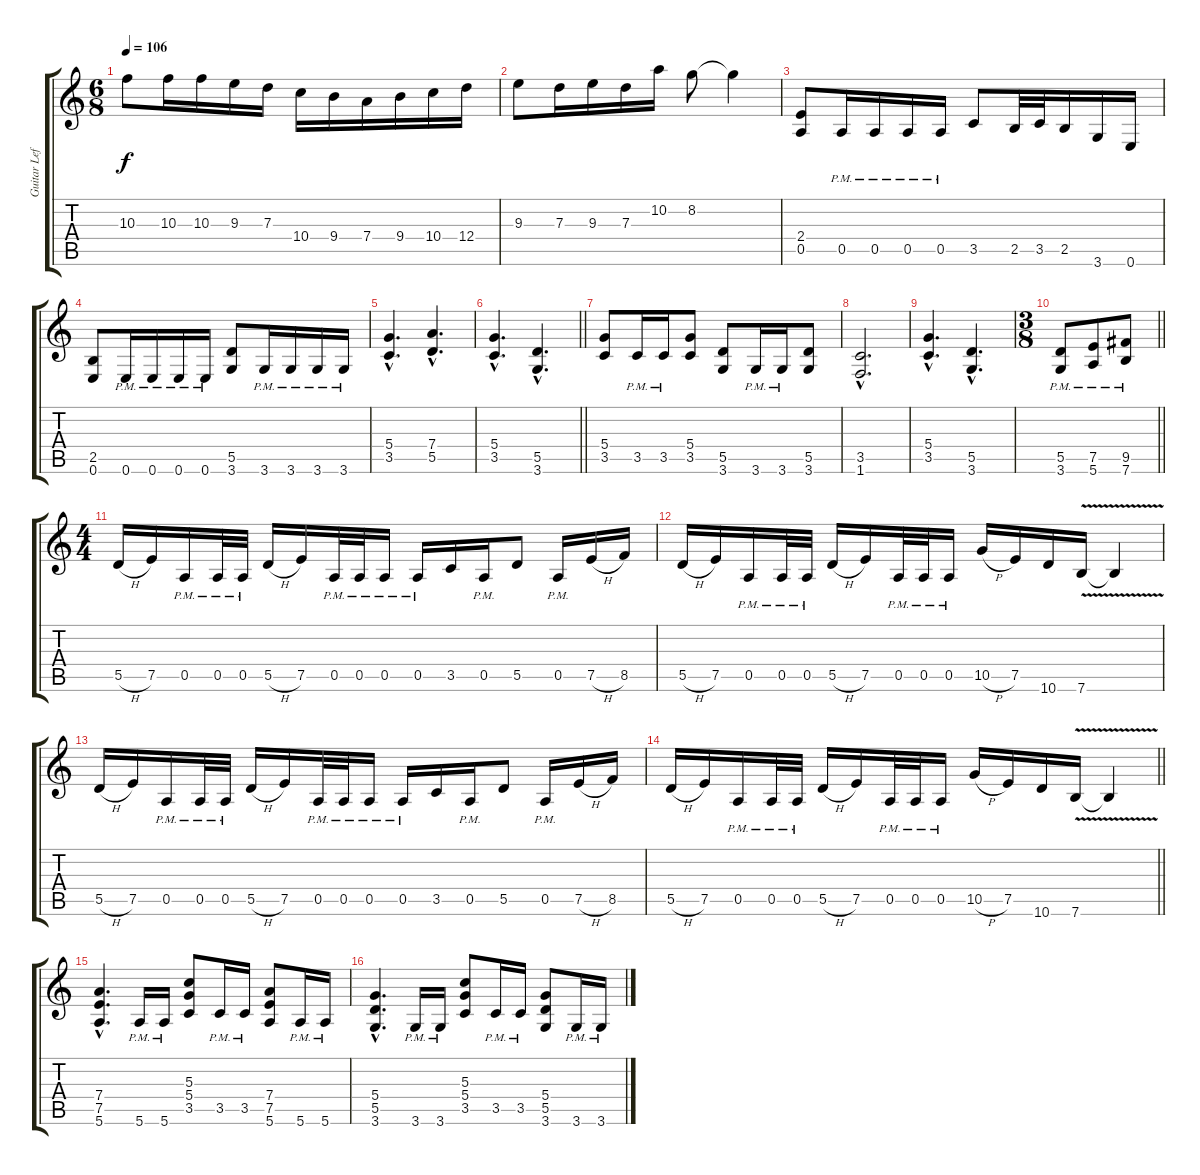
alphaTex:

\track ("Guitar Left" "Guitar Lef") {instrument distortionguitar}
\staff {score tabs}
\tuning (E4 B3 G3 D3 A2 E2) {hide}
\ts (6 8)
\tempo 106
\clef g2
\ks aminor
10.3.8{dy f} 10.3.16 10.3.16 9.3.16 7.3.16 10.4.16 9.4.16 7.4.16 9.4.16 10.4.16 12.4.16 |
9.3.8 7.3.16 9.3.16 7.3.16 10.2.16 8.2.8 8.2{t}.4 |
\section ("" "")
(2.4 0.5).8 0.5{pm}.16 0.5{pm}.16 0.5{pm}.16 0.5{pm}.16 3.5.8 2.5.32 3.5.32 2.5.16 3.6.16 0.6.16 |
(2.5 0.6).8 0.6{pm}.16 0.6{pm}.16 0.6{pm}.16 0.6{pm}.16 (5.5 3.6).8 3.6{pm}.16 3.6{pm}.16 3.6{pm}.16 3.6{pm}.16 |
(5.4{hac} 3.5{hac}).4{d} (7.4{hac} 5.5{hac}).4{d} |
\barLineRight lightlight
(5.4{hac} 3.5{hac}).4{d} (5.5{hac} 3.6{hac}).4{d} |
\section ("" "")
(5.4 3.5).8 3.5{pm}.16 3.5{pm}.16 (5.4 3.5).8 (5.5 3.6).8 3.6{pm}.16 3.6{pm}.16 (5.5 3.6).8 |
(3.5{hac} 1.6{hac}).2{d} |
(5.4{hac} 3.5{hac}).4{d} (5.5{hac} 3.6{hac}).4{d} |
\ts (3 8)
\barLineRight lightlight
(5.5{pm} 3.6{pm}).8 (7.5{pm} 5.6{pm}).8 (9.5{pm} 7.6{pm}).8 |
\ts (4 4)
\section ("" "")
5.5{h}.16 7.5.16 0.5{pm}.16 0.5{pm}.32 0.5{pm}.32 5.5{h}.16 7.5.16 0.5{pm}.32 0.5{pm}.32 0.5{pm}.16 0.5{pm}.16 3.5.16 0.5{pm}.16 5.5.8 0.5{pm}.16 7.5{h}.16 8.5.16 |
5.5{h}.16 7.5.16 0.5{pm}.16 0.5{pm}.32 0.5{pm}.32 5.5{h}.16 7.5.16 0.5{pm}.32 0.5{pm}.32 0.5{pm}.16 10.5{h}.16 7.5.16 10.6.16 7.6{v}.16 7.6{t}.4 |
5.5{h}.16 7.5.16 0.5{pm}.16 0.5{pm}.32 0.5{pm}.32 5.5{h}.16 7.5.16 0.5{pm}.32 0.5{pm}.32 0.5{pm}.16 0.5{pm}.16 3.5.16 0.5{pm}.16 5.5.8 0.5{pm}.16 7.5{h}.16 8.5.16 |
\barLineRight lightlight
5.5{h}.16 7.5.16 0.5{pm}.16 0.5{pm}.32 0.5{pm}.32 5.5{h}.16 7.5.16 0.5{pm}.32 0.5{pm}.32 0.5{pm}.16 10.5{h}.16 7.5.16 10.6.16 7.6{v}.16 7.6{t}.4 |
\section ("" "")
\ks c
(7.4{hac} 7.5{hac} 5.6{hac}).4{d} 5.6{pm}.16 5.6{pm}.16 (5.3 5.4 3.5).8 3.5{pm}.16 3.5{pm}.16 (7.4 7.5 5.6).8 5.6{pm}.16 5.6{pm}.16 |
(5.4{hac} 5.5{hac} 3.6{hac}).4{d} 3.6{pm}.16 3.6{pm}.16 (5.3 5.4 3.5).8 3.5{pm}.16 3.5{pm}.16 (5.4 5.5 3.6).8 3.6{pm}.16 3.6{pm}.16
